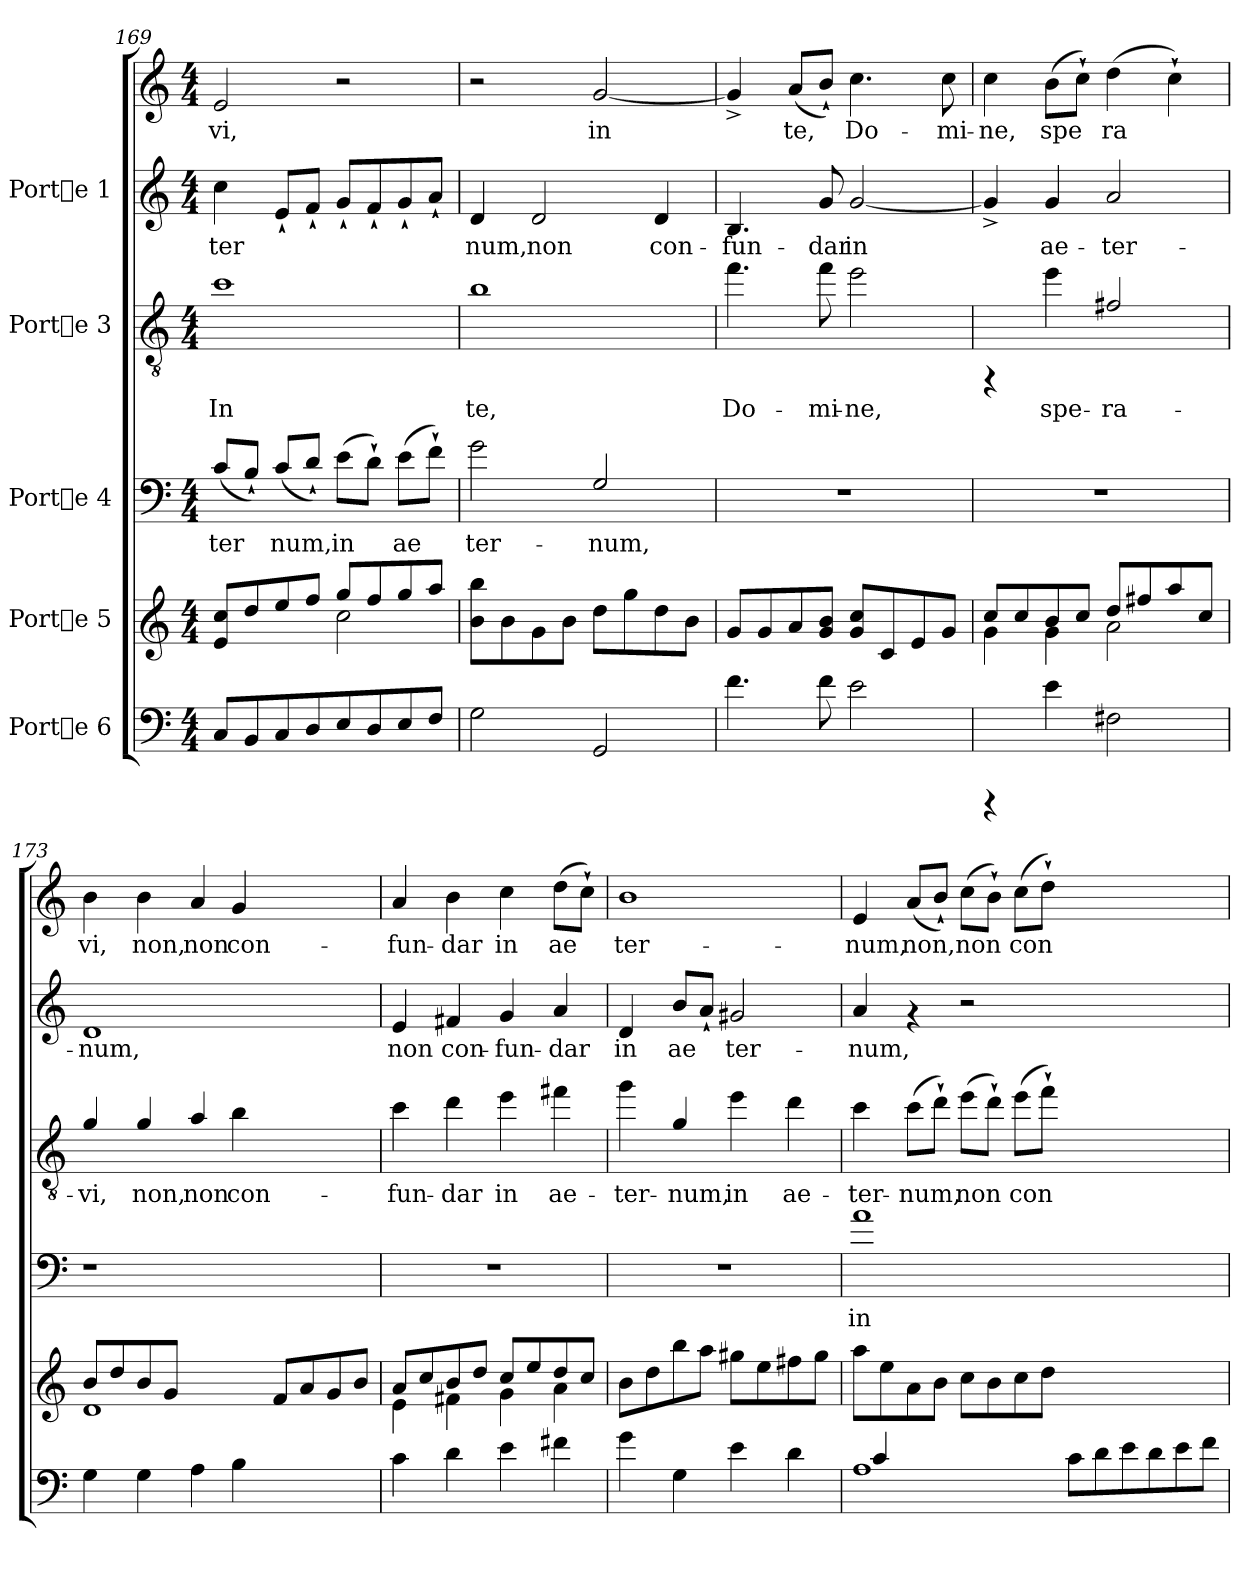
**kern	**kern	**kern	**text	**kern	**text	**kern	**text	**kern	**text
*part5	*part4	*part3	*part3	*part2	*part2	*part1	*part1	*part1	*part1
*staff6	*staff5	*staff4	*staff4	*staff3	*staff3	*staff2	*staff2	*staff1	*staff1
*I"Porte 6	*I"Porte 5	*I"Porte 4	*	*I"Porte 3	*	*I"Porte 1	*	*	*
*clefF4	*clefG2	*clefF4	*	*clefGv2	*	*clefG2	*	*clefG2	*
*	*	*ITrd7c12	*	*ITrd7c12	*	*	*	*	*
*M4/4	*M4/4	*M4/4	*	*M4/4	*	*M4/4	*	*M4/4	*
=169	=169	=169	=169	=169	=169	=169	=169	=169	=169
*	*^	*	*	*	*	*	*	*	*
!	!	!	!	!LO:LY:b	!	!LO:LY:b	!	!LO:LY:b	!	!LO:LY:b
8C/L	8cc/ 8e/L	2ryy	(>8C/L	-ter-	1c	In	4cc\	ter-	2e/	-vi,
!	!	!	!	!LO:LY:b	!	!	!	!	!	!
8BB/	8dd/	.	8BB`</J)	-	.	.	.	.	.	.
!	!	!	!	!LO:LY:b	!	!	!	!LO:LY:b	!	!
8C/	8ee/	.	(>8C/L	num,	.	.	8e`</L	--	.	.
!	!	!	!	!LO:LY:b	!	!	!	!LO:LY:b	!	!
8D/	8ff/J	.	8D`</J)	.	.	.	8f`</J	--	.	.
!	!	!	!	!LO:LY:b	!	!	!	!LO:LY:b	!	!
8E/	2cc\	8gg/L	(>8E\L	in	.	.	8g`</L	--	2r	.
!	!	!	!	!LO:LY:b	!	!	!	!LO:LY:b	!	!
8D/	.	8ff/	8D`>\J)	.	.	.	8f`</	--	.	.
!	!	!	!	!LO:LY:b	!	!	!	!LO:LY:b	!	!
8E/	.	8gg/	(>8E\L	ae-	.	.	8g`</	--	.	.
!	!	!	!	!LO:LY:b	!	!	!	!LO:LY:b	!	!
8F/J	.	8aa/J	8F`>\J)	--	.	.	8a`</J	--	.	.
=170	=170	=170	=170	=170	=170	=170	=170	=170	=170	=170
!	!	!	!	!LO:LY:b	!	!LO:LY:b	!	!LO:LY:b	!	!
*	*v	*v	*	*	*	*	*	*	*	*
2G\	8bb\ 8b\L	2G\	-ter-	1B	te,	4d/	num,	2r	.
.	8b\	.	.	.	.	.	.	.	.
!	!	!	!	!	!	!	!LO:LY:b	!	!
.	8g\	.	.	.	.	2d/	non	.	.
.	8b\J	.	.	.	.	.	.	.	.
!	!	!	!LO:LY:b	!	!	!	!	!	!LO:LY:b
2GG/	8dd\L	2GG/	-num,	.	.	.	.	[<2g/	-in
.	8gg\	.	.	.	.	.	.	.	.
!	!	!	!	!	!	!	!LO:LY:b	!	!
.	8dd\	.	.	.	.	4d/	con-	.	.
.	8b\J	.	.	.	.	.	.	.	.
=171	=171	=171	=171	=171	=171	=171	=171	=171	=171
!	!	!	!	!	!LO:LY:b	!	!LO:LY:b	!	!LO:LY:b
4.f\	8g/L	1r	.	4.f\	Do-	4.B/	-fun-	4g^</]	-
.	8g/	.	.	.	.	.	.	.	.
!	!	!	!	!	!	!	!	!	!LO:LY:b
.	8a/	.	.	.	.	.	.	(>8a/L	te,
!	!	!	!	!	!LO:LY:b	!	!LO:LY:b	!	!LO:LY:b
8f\	8b/ 8g/J	.	.	8f\	-mi-	8g/	-dar	8b`</J)	.
!	!	!	!	!	!LO:LY:b	!	!LO:LY:b	!	!LO:LY:b
2e\	8cc/ 8g/L	.	.	2e\	-ne,	[<2g/	in	4.cc\	Do-
.	8c/	.	.	.	.	.	.	.	.
.	8e/	.	.	.	.	.	.	.	.
!	!	!	!	!	!	!	!	!	!LO:LY:b
.	8g/J	.	.	.	.	.	.	8cc\	-mi-
!!LO:PB:g=z
=172	=172	=172	=172	=172	=172	=172	=172	=172	=172
*	*^	*	*	*	*	*	*	*	*
!	!	!	!	!	!	!	!	!LO:LY:b	!	!LO:LY:b
4rCCC	4g\	8cc/L	1r	.	4rFF	.	4g^</]	-	4cc\	ne,
.	.	8cc/	.	.	.	.	.	.	.	.
!	!	!	!	!	!	!LO:LY:b	!	!LO:LY:b	!	!LO:LY:b
4e\	4g\	8b/	.	.	4e\	spe-	4g/	ae-	(>8b\L	spe-
!	!	!	!	!	!	!	!	!	!	!LO:LY:b
.	.	8cc/J	.	.	.	.	.	.	8cc`>\J)	-
!	!	!	!	!	!	!LO:LY:b	!	!LO:LY:b	!	!LO:LY:b
2F#X\	2a\	8dd/L	.	.	2F#X/	-ra-	2a/	-ter-	(>4dd\	ra-
.	.	8ff#X/	.	.	.	.	.	.	.	.
!	!	!	!	!	!	!	!	!	!	!LO:LY:b
.	.	8aa/	.	.	.	.	.	.	4cc`>\)	--
.	.	8cc/J	.	.	.	.	.	.	.	.
=173	=173	=173	=173	=173	=173	=173	=173	=173	=173	=173
!	!	!	!	!	!	!LO:LY:b	!	!LO:LY:b	!	!LO:LY:b
4G\	1d	8b/L	1r	.	4G/	-vi,	1d	-num,	4b\	-vi,
.	.	8dd/	.	.	.	.	.	.	.	.
!	!	!	!	!	!	!LO:LY:b	!	!	!	!LO:LY:b
4G\	.	8b/	.	.	4G/	non,	.	.	4b\	non,
.	.	8g/J	.	.	.	.	.	.	.	.
!	!	!	!	!	!	!LO:LY:b	!	!	!	!LO:LY:b
4A\	.	1ryy	.	.	4A/	non	.	.	4a/	non
!	!	!	!	!	!	!LO:LY:b	!	!	!	!LO:LY:b
4B\	.	.	.	.	4B\	con-	.	.	4g/	con-
2ryy	8f/L	.	2ryy	.	2ryy	.	2ryy	.	2ryy	.
.	8a/	.	.	.	.	.	.	.	.	.
.	8g/	.	.	.	.	.	.	.	.	.
.	8b/J	.	.	.	.	.	.	.	.	.
=174	=174	=174	=174	=174	=174	=174	=174	=174	=174	=174
!	!	!	!	!	!	!LO:LY:b	!	!LO:LY:b	!	!LO:LY:b
4c\	4e\	8a/L	1r	.	4c\	-fun-	4e/	-non	4a/	fun-
.	.	8cc/	.	.	.	.	.	.	.	.
!	!	!	!	!	!	!LO:LY:b	!	!LO:LY:b	!	!LO:LY:b
4d\	4f#X\	8b/	.	.	4d\	-dar	4f#X/	con-	4b\	-dar
.	.	8dd/J	.	.	.	.	.	.	.	.
!	!	!	!	!	!	!LO:LY:b	!	!LO:LY:b	!	!LO:LY:b
4e\	4g\	8cc/L	.	.	4e\	in	4g/	-fun-	4cc\	in
.	.	8ee/	.	.	.	.	.	.	.	.
!	!	!	!	!	!	!LO:LY:b	!	!LO:LY:b	!	!LO:LY:b
4f#X\	4a\	8dd/	.	.	4f#X\	ae-	4a/	-dar	(>8dd\L	ae-
!	!	!	!	!	!	!	!	!	!	!LO:LY:b
.	.	8cc/J	.	.	.	.	.	.	8cc`>\J)	--
=175	=175	=175	=175	=175	=175	=175	=175	=175	=175	=175
!	!	!	!	!	!	!LO:LY:b	!	!LO:LY:b	!	!LO:LY:b
*	*v	*v	*	*	*	*	*	*	*	*
4g\	8b\L	1r	.	4g\	-ter-	4d/	-in	1b	ter-
.	8dd\	.	.	.	.	.	.	.	.
!	!	!	!	!	!LO:LY:b	!	!LO:LY:b	!	!
4G\	8bb\	.	.	4G/	-num,	8b/L	ae-	.	.
!	!	!	!	!	!	!	!LO:LY:b	!	!
.	8aa\J	.	.	.	.	8a`</J	-	.	.
!	!	!	!	!	!LO:LY:b	!	!LO:LY:b	!	!
4e\	8gg#X\L	.	.	4e\	in	2g#X/	ter-	.	.
.	8ee\	.	.	.	.	.	.	.	.
!	!	!	!	!	!LO:LY:b	!	!	!	!
4d\	8ff#X\	.	.	4d\	ae-	.	.	.	.
.	8gg#\J	.	.	.	.	.	.	.	.
=176	=176	=176	=176	=176	=176	=176	=176	=176	=176
*^	*	*	*	*	*	*	*	*	*
!	!	!	!	!LO:LY:b	!	!LO:LY:b	!	!LO:LY:b	!	!LO:LY:b
1A	4c/	8aa\L	1A	in	4c\	-ter-	4a/	-num,	4e/	-num,
.	.	8ee\	.	.	.	.	.	.	.	.
!	!	!	!	!	!	!LO:LY:b	!	!	!	!LO:LY:b
.	1.ryy	8a\	.	.	(>8c\L	-num,	4rf	.	(>8a/L	non,
!	!	!	!	!	!	!LO:LY:b	!	!	!	!LO:LY:b
.	.	8b\J	.	.	8d`>\J)	.	.	.	8b`</J)	.
!	!	!	!	!	!	!LO:LY:b	!	!	!	!LO:LY:b
.	.	8cc\L	.	.	(>8e\L	non	2r	.	(>8cc\L	non
!	!	!	!	!	!	!LO:LY:b	!	!	!	!LO:LY:b
.	.	8b\	.	.	8d`>\J)	.	.	.	8b`>\J)	.
!	!	!	!	!	!	!LO:LY:b	!	!	!	!LO:LY:b
.	.	8cc\	.	.	(>8e\L	con-	.	.	(>8cc\L	con-
!	!	!	!	!	!	!LO:LY:b	!	!	!	!LO:LY:b
.	.	8dd\J	.	.	8f`>\J)	--	.	.	8dd`>\J)	--
8c\L	.	2.ryy	2.ryy	.	2.ryy	.	2.ryy	.	2.ryy	.
8d\	.	.	.	.	.	.	.	.	.	.
8e\	.	.	.	.	.	.	.	.	.	.
8d\	.	.	.	.	.	.	.	.	.	.
8e\	.	.	.	.	.	.	.	.	.	.
8f\J	.	.	.	.	.	.	.	.	.	.
*v	*v	*	*	*	*	*	*	*	*	*
=	=	=	=	=	=	=	=	=	=
*-	*-	*-	*-	*-	*-	*-	*-	*-	*-
